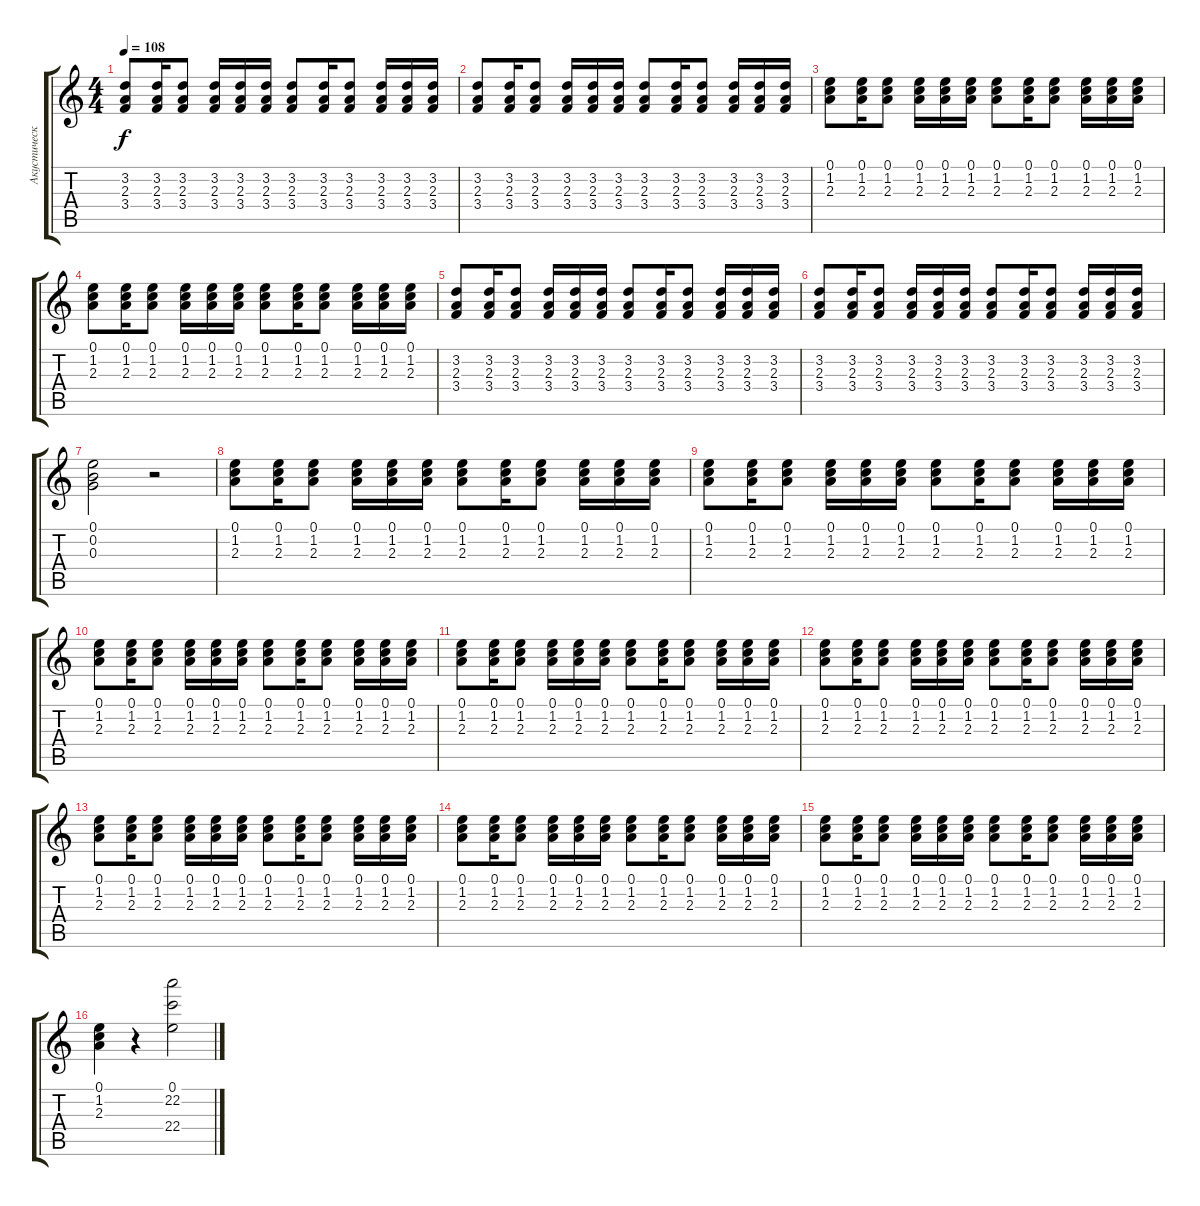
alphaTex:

\track ("Акустическая гитара" "Акустическ") {instrument acousticguitarsteel}
\staff {score tabs}
\tuning (E4 B3 G3 D3 A2 E2) {hide}
\ts (4 4)
\tempo 108
\clef g2
\ks c
(3.2 2.3 3.4).8{dy f} (3.2 2.3 3.4).16 (3.2 2.3 3.4).8 (3.2 2.3 3.4).16 (3.2 2.3 3.4).16 (3.2 2.3 3.4).16 (3.2 2.3 3.4).8 (3.2 2.3 3.4).16 (3.2 2.3 3.4).8 (3.2 2.3 3.4).16 (3.2 2.3 3.4).16 (3.2 2.3 3.4).16 |
(3.2 2.3 3.4).8 (3.2 2.3 3.4).16 (3.2 2.3 3.4).8 (3.2 2.3 3.4).16 (3.2 2.3 3.4).16 (3.2 2.3 3.4).16 (3.2 2.3 3.4).8 (3.2 2.3 3.4).16 (3.2 2.3 3.4).8 (3.2 2.3 3.4).16 (3.2 2.3 3.4).16 (3.2 2.3 3.4).16 |
(0.1 1.2 2.3).8 (0.1 1.2 2.3).16 (0.1 1.2 2.3).8 (0.1 1.2 2.3).16 (0.1 1.2 2.3).16 (0.1 1.2 2.3).16 (0.1 1.2 2.3).8 (0.1 1.2 2.3).16 (0.1 1.2 2.3).8 (0.1 1.2 2.3).16 (0.1 1.2 2.3).16 (0.1 1.2 2.3).16 |
(0.1 1.2 2.3).8 (0.1 1.2 2.3).16 (0.1 1.2 2.3).8 (0.1 1.2 2.3).16 (0.1 1.2 2.3).16 (0.1 1.2 2.3).16 (0.1 1.2 2.3).8 (0.1 1.2 2.3).16 (0.1 1.2 2.3).8 (0.1 1.2 2.3).16 (0.1 1.2 2.3).16 (0.1 1.2 2.3).16 |
(3.2 2.3 3.4).8 (3.2 2.3 3.4).16 (3.2 2.3 3.4).8 (3.2 2.3 3.4).16 (3.2 2.3 3.4).16 (3.2 2.3 3.4).16 (3.2 2.3 3.4).8 (3.2 2.3 3.4).16 (3.2 2.3 3.4).8 (3.2 2.3 3.4).16 (3.2 2.3 3.4).16 (3.2 2.3 3.4).16 |
(3.2 2.3 3.4).8 (3.2 2.3 3.4).16 (3.2 2.3 3.4).8 (3.2 2.3 3.4).16 (3.2 2.3 3.4).16 (3.2 2.3 3.4).16 (3.2 2.3 3.4).8 (3.2 2.3 3.4).16 (3.2 2.3 3.4).8 (3.2 2.3 3.4).16 (3.2 2.3 3.4).16 (3.2 2.3 3.4).16 |
(0.1 0.2 0.3).2 r.2 |
(0.1 1.2 2.3).8 (0.1 1.2 2.3).16 (0.1 1.2 2.3).8 (0.1 1.2 2.3).16 (0.1 1.2 2.3).16 (0.1 1.2 2.3).16 (0.1 1.2 2.3).8 (0.1 1.2 2.3).16 (0.1 1.2 2.3).8 (0.1 1.2 2.3).16 (0.1 1.2 2.3).16 (0.1 1.2 2.3).16 |
(0.1 1.2 2.3).8 (0.1 1.2 2.3).16 (0.1 1.2 2.3).8 (0.1 1.2 2.3).16 (0.1 1.2 2.3).16 (0.1 1.2 2.3).16 (0.1 1.2 2.3).8 (0.1 1.2 2.3).16 (0.1 1.2 2.3).8 (0.1 1.2 2.3).16 (0.1 1.2 2.3).16 (0.1 1.2 2.3).16 |
(0.1 1.2 2.3).8 (0.1 1.2 2.3).16 (0.1 1.2 2.3).8 (0.1 1.2 2.3).16 (0.1 1.2 2.3).16 (0.1 1.2 2.3).16 (0.1 1.2 2.3).8 (0.1 1.2 2.3).16 (0.1 1.2 2.3).8 (0.1 1.2 2.3).16 (0.1 1.2 2.3).16 (0.1 1.2 2.3).16 |
(0.1 1.2 2.3).8 (0.1 1.2 2.3).16 (0.1 1.2 2.3).8 (0.1 1.2 2.3).16 (0.1 1.2 2.3).16 (0.1 1.2 2.3).16 (0.1 1.2 2.3).8 (0.1 1.2 2.3).16 (0.1 1.2 2.3).8 (0.1 1.2 2.3).16 (0.1 1.2 2.3).16 (0.1 1.2 2.3).16 |
(0.1 1.2 2.3).8 (0.1 1.2 2.3).16 (0.1 1.2 2.3).8 (0.1 1.2 2.3).16 (0.1 1.2 2.3).16 (0.1 1.2 2.3).16 (0.1 1.2 2.3).8 (0.1 1.2 2.3).16 (0.1 1.2 2.3).8 (0.1 1.2 2.3).16 (0.1 1.2 2.3).16 (0.1 1.2 2.3).16 |
(0.1 1.2 2.3).8 (0.1 1.2 2.3).16 (0.1 1.2 2.3).8 (0.1 1.2 2.3).16 (0.1 1.2 2.3).16 (0.1 1.2 2.3).16 (0.1 1.2 2.3).8 (0.1 1.2 2.3).16 (0.1 1.2 2.3).8 (0.1 1.2 2.3).16 (0.1 1.2 2.3).16 (0.1 1.2 2.3).16 |
(0.1 1.2 2.3).8 (0.1 1.2 2.3).16 (0.1 1.2 2.3).8 (0.1 1.2 2.3).16 (0.1 1.2 2.3).16 (0.1 1.2 2.3).16 (0.1 1.2 2.3).8 (0.1 1.2 2.3).16 (0.1 1.2 2.3).8 (0.1 1.2 2.3).16 (0.1 1.2 2.3).16 (0.1 1.2 2.3).16 |
(0.1 1.2 2.3).8 (0.1 1.2 2.3).16 (0.1 1.2 2.3).8 (0.1 1.2 2.3).16 (0.1 1.2 2.3).16 (0.1 1.2 2.3).16 (0.1 1.2 2.3).8 (0.1 1.2 2.3).16 (0.1 1.2 2.3).8 (0.1 1.2 2.3).16 (0.1 1.2 2.3).16 (0.1 1.2 2.3).16 |
(0.1 1.2 2.3).4 r.4 (0.1 22.2 22.4).2
